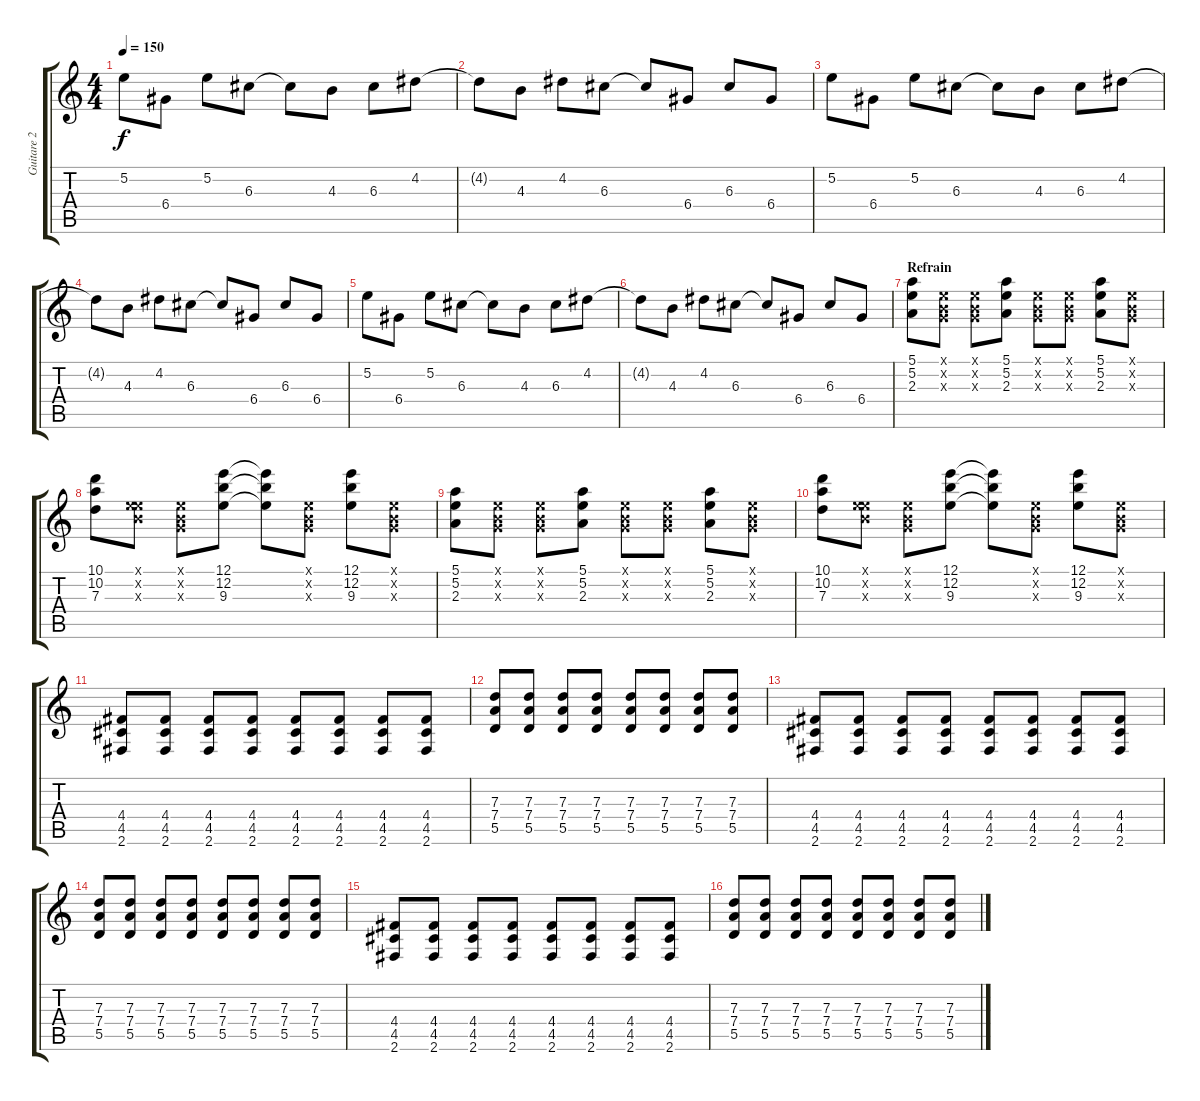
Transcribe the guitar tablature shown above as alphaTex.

\track ("Guitare 2" "Guitare 2") {instrument electricguitarclean}
\staff {score tabs}
\tuning (E4 B3 G3 D3 A2 E2) {hide}
\ts (4 4)
\tempo 150
\clef g2
\ks c
5.2.8{dy f} 6.4.8 5.2.8 6.3.8 6.3{t}.8 4.3.8 6.3.8 4.2.8 |
4.2{t}.8 4.3.8 4.2.8 6.3.8 6.3{t}.8 6.4.8 6.3.8 6.4.8 |
5.2.8 6.4.8 5.2.8 6.3.8 6.3{t}.8 4.3.8 6.3.8 4.2.8 |
4.2{t}.8 4.3.8 4.2.8 6.3.8 6.3{t}.8 6.4.8 6.3.8 6.4.8 |
5.2.8 6.4.8 5.2.8 6.3.8 6.3{t}.8 4.3.8 6.3.8 4.2.8 |
4.2{t}.8 4.3.8 4.2.8 6.3.8 6.3{t}.8 6.4.8 6.3.8 6.4.8 |
\section ("" "Refrain")
(5.1 5.2 2.3).8 (0.1{x} 0.2{x} 0.3{x}).8 (0.1{x} 0.2{x} 0.3{x}).8 (5.1 5.2 2.3).8 (0.1{x} 0.2{x} 0.3{x}).8 (0.1{x} 0.2{x} 0.3{x}).8 (5.1 5.2 2.3).8 (0.1{x} 0.2{x} 0.3{x}).8 |
(10.1 10.2 7.3).8 (0.1{x} 0.2{x} 9.3{x}).8 (0.1{x} 0.2{x} 0.3{x}).8 (12.1 12.2 9.3).8 (12.1{t} 12.2{t} 9.3{t}).8 (0.1{x} 0.2{x} 0.3{x}).8 (12.1 12.2 9.3).8 (0.1{x} 0.2{x} 0.3{x}).8 |
(5.1 5.2 2.3).8 (0.1{x} 0.2{x} 0.3{x}).8 (0.1{x} 0.2{x} 0.3{x}).8 (5.1 5.2 2.3).8 (0.1{x} 0.2{x} 0.3{x}).8 (0.1{x} 0.2{x} 0.3{x}).8 (5.1 5.2 2.3).8 (0.1{x} 0.2{x} 0.3{x}).8 |
(10.1 10.2 7.3).8 (0.1{x} 0.2{x} 9.3{x}).8 (0.1{x} 0.2{x} 0.3{x}).8 (12.1 12.2 9.3).8 (12.1{t} 12.2{t} 9.3{t}).8 (0.1{x} 0.2{x} 0.3{x}).8 (12.1 12.2 9.3).8 (0.1{x} 0.2{x} 0.3{x}).8 |
(4.4 4.5 2.6).8 (4.4 4.5 2.6).8 (4.4 4.5 2.6).8 (4.4 4.5 2.6).8 (4.4 4.5 2.6).8 (4.4 4.5 2.6).8 (4.4 4.5 2.6).8 (4.4 4.5 2.6).8 |
(7.3 7.4 5.5).8 (7.3 7.4 5.5).8 (7.3 7.4 5.5).8 (7.3 7.4 5.5).8 (7.3 7.4 5.5).8 (7.3 7.4 5.5).8 (7.3 7.4 5.5).8 (7.3 7.4 5.5).8 |
(4.4 4.5 2.6).8 (4.4 4.5 2.6).8 (4.4 4.5 2.6).8 (4.4 4.5 2.6).8 (4.4 4.5 2.6).8 (4.4 4.5 2.6).8 (4.4 4.5 2.6).8 (4.4 4.5 2.6).8 |
(7.3 7.4 5.5).8 (7.3 7.4 5.5).8 (7.3 7.4 5.5).8 (7.3 7.4 5.5).8 (7.3 7.4 5.5).8 (7.3 7.4 5.5).8 (7.3 7.4 5.5).8 (7.3 7.4 5.5).8 |
(4.4 4.5 2.6).8 (4.4 4.5 2.6).8 (4.4 4.5 2.6).8 (4.4 4.5 2.6).8 (4.4 4.5 2.6).8 (4.4 4.5 2.6).8 (4.4 4.5 2.6).8 (4.4 4.5 2.6).8 |
(7.3 7.4 5.5).8 (7.3 7.4 5.5).8 (7.3 7.4 5.5).8 (7.3 7.4 5.5).8 (7.3 7.4 5.5).8 (7.3 7.4 5.5).8 (7.3 7.4 5.5).8 (7.3 7.4 5.5).8
